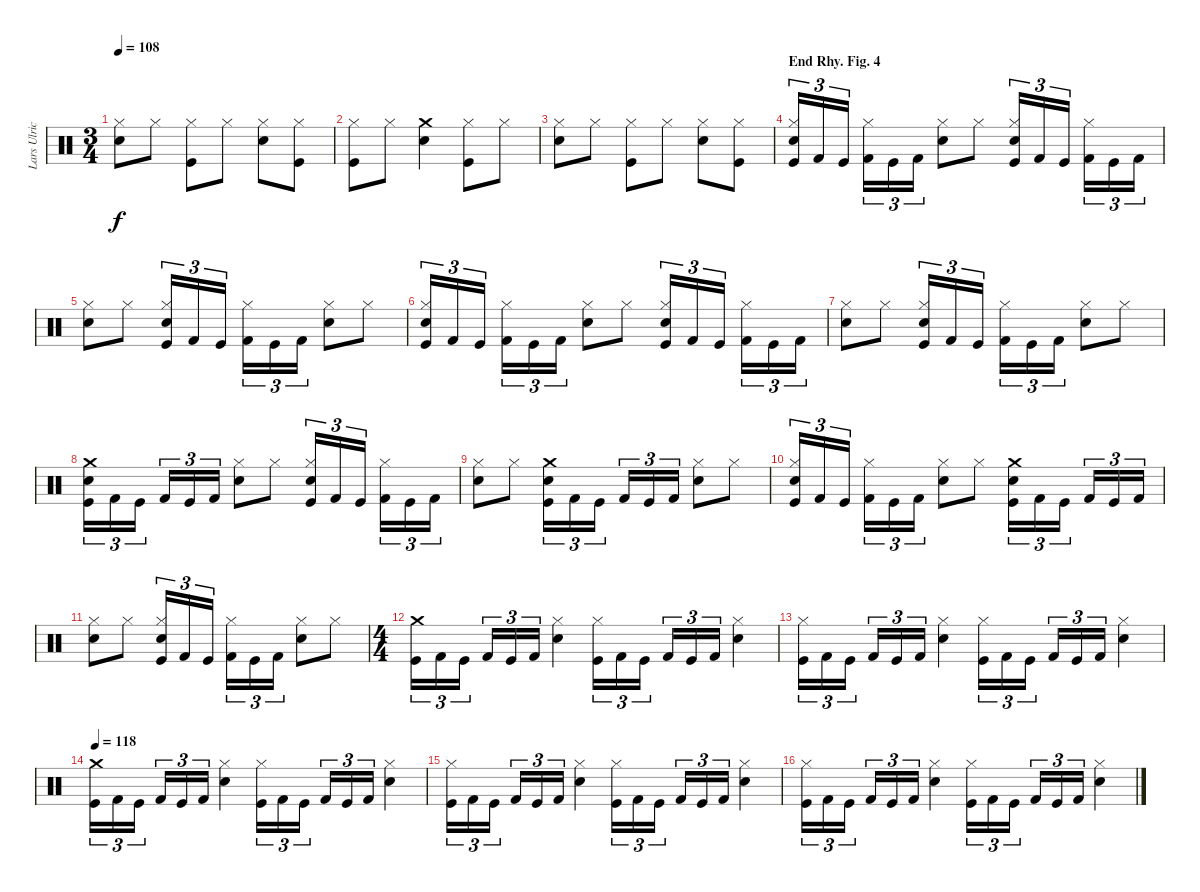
\track ("Lars Ulrich (Drums)" "Lars Ulric") {instrument percussion}
\staff {score}
\articulation defaults
\ts (3 4)
\tempo 108
\clef neutral
\ks c
("Snare (hit) 2" "Hi-Hat (closed)").8{dy f} "Hi-Hat (closed)".8 ("Hi-Hat (closed)" "Kick (hit)").8 "Hi-Hat (closed)".8 ("Snare (hit) 2" "Hi-Hat (closed)").8 ("Kick (hit)" "Hi-Hat (closed)").8 |
("Hi-Hat (closed)" "Kick (hit)").8 "Hi-Hat (closed)".8 ("Crash medium (hit)" "Snare (hit) 2").4 ("Hi-Hat (closed)" "Kick (hit)").8 "Hi-Hat (closed)".8 |
("Hi-Hat (closed)" "Snare (hit) 2").8 "Hi-Hat (closed)".8 ("Hi-Hat (closed)" "Kick (hit)").8 "Hi-Hat (closed)".8 ("Hi-Hat (closed)" "Snare (hit) 2").8 ("Kick (hit)" "Hi-Hat (closed)").8 |
\section ("" "End Rhy. Fig. 4")
("Hi-Hat (closed)" "Snare (hit) 2" "Kick (hit)").16{tu (3 2)} "Kick (hit) 2".16{tu (3 2)} "Kick (hit)".16{tu (3 2)} ("Hi-Hat (closed)" "Kick (hit) 2").16{tu (3 2)} "Kick (hit)".16{tu (3 2)} "Kick (hit) 2".16{tu (3 2)} ("Snare (hit) 2" "Hi-Hat (closed)").8 "Hi-Hat (closed)".8 ("Hi-Hat (closed)" "Snare (hit) 2" "Kick (hit)").16{tu (3 2)} "Kick (hit) 2".16{tu (3 2)} "Kick (hit)".16{tu (3 2)} ("Hi-Hat (closed)" "Kick (hit) 2").16{tu (3 2)} "Kick (hit)".16{tu (3 2)} "Kick (hit) 2".16{tu (3 2)} |
("Hi-Hat (closed)" "Snare (hit) 2").8 "Hi-Hat (closed)".8 ("Hi-Hat (closed)" "Snare (hit) 2" "Kick (hit)").16{tu (3 2)} "Kick (hit) 2".16{tu (3 2)} "Kick (hit)".16{tu (3 2)} ("Hi-Hat (closed)" "Kick (hit) 2").16{tu (3 2)} "Kick (hit)".16{tu (3 2)} "Kick (hit) 2".16{tu (3 2)} ("Snare (hit) 2" "Hi-Hat (closed)").8 "Hi-Hat (closed)".8 |
("Hi-Hat (closed)" "Snare (hit) 2" "Kick (hit)").16{tu (3 2)} "Kick (hit) 2".16{tu (3 2)} "Kick (hit)".16{tu (3 2)} ("Hi-Hat (closed)" "Kick (hit) 2").16{tu (3 2)} "Kick (hit)".16{tu (3 2)} "Kick (hit) 2".16{tu (3 2)} ("Snare (hit) 2" "Hi-Hat (closed)").8 "Hi-Hat (closed)".8 ("Hi-Hat (closed)" "Snare (hit) 2" "Kick (hit)").16{tu (3 2)} "Kick (hit) 2".16{tu (3 2)} "Kick (hit)".16{tu (3 2)} ("Hi-Hat (closed)" "Kick (hit) 2").16{tu (3 2)} "Kick (hit)".16{tu (3 2)} "Kick (hit) 2".16{tu (3 2)} |
("Hi-Hat (closed)" "Snare (hit) 2").8 "Hi-Hat (closed)".8 ("Hi-Hat (closed)" "Snare (hit) 2" "Kick (hit)").16{tu (3 2)} "Kick (hit) 2".16{tu (3 2)} "Kick (hit)".16{tu (3 2)} ("Hi-Hat (closed)" "Kick (hit) 2").16{tu (3 2)} "Kick (hit)".16{tu (3 2)} "Kick (hit) 2".16{tu (3 2)} ("Snare (hit) 2" "Hi-Hat (closed)").8 "Hi-Hat (closed)".8 |
("Crash medium (hit)" "Snare (hit) 2" "Kick (hit)").16{tu (3 2)} "Kick (hit) 2".16{tu (3 2)} "Kick (hit)".16{tu (3 2)} "Kick (hit) 2".16{tu (3 2)} "Kick (hit)".16{tu (3 2)} "Kick (hit) 2".16{tu (3 2)} ("Snare (hit) 2" "Hi-Hat (closed)").8 "Hi-Hat (closed)".8 ("Hi-Hat (closed)" "Snare (hit) 2" "Kick (hit)").16{tu (3 2)} "Kick (hit) 2".16{tu (3 2)} "Kick (hit)".16{tu (3 2)} ("Hi-Hat (closed)" "Kick (hit) 2").16{tu (3 2)} "Kick (hit)".16{tu (3 2)} "Kick (hit) 2".16{tu (3 2)} |
("Hi-Hat (closed)" "Snare (hit) 2").8 "Hi-Hat (closed)".8 ("Crash medium (hit)" "Snare (hit) 2" "Kick (hit)").16{tu (3 2)} "Kick (hit) 2".16{tu (3 2)} "Kick (hit)".16{tu (3 2)} "Kick (hit) 2".16{tu (3 2)} "Kick (hit)".16{tu (3 2)} "Kick (hit) 2".16{tu (3 2)} ("Snare (hit) 2" "Hi-Hat (closed)").8 "Hi-Hat (closed)".8 |
("Hi-Hat (closed)" "Snare (hit) 2" "Kick (hit)").16{tu (3 2)} "Kick (hit) 2".16{tu (3 2)} "Kick (hit)".16{tu (3 2)} ("Hi-Hat (closed)" "Kick (hit) 2").16{tu (3 2)} "Kick (hit)".16{tu (3 2)} "Kick (hit) 2".16{tu (3 2)} ("Snare (hit) 2" "Hi-Hat (closed)").8 "Hi-Hat (closed)".8 ("Crash medium (hit)" "Snare (hit) 2" "Kick (hit)").16{tu (3 2)} "Kick (hit) 2".16{tu (3 2)} "Kick (hit)".16{tu (3 2)} "Kick (hit) 2".16{tu (3 2)} "Kick (hit)".16{tu (3 2)} "Kick (hit) 2".16{tu (3 2)} |
("Hi-Hat (closed)" "Snare (hit) 2").8 "Hi-Hat (closed)".8 ("Hi-Hat (closed)" "Snare (hit) 2" "Kick (hit)").16{tu (3 2)} "Kick (hit) 2".16{tu (3 2)} "Kick (hit)".16{tu (3 2)} ("Hi-Hat (closed)" "Kick (hit) 2").16{tu (3 2)} "Kick (hit)".16{tu (3 2)} "Kick (hit) 2".16{tu (3 2)} ("Snare (hit) 2" "Hi-Hat (closed)").8 "Hi-Hat (closed)".8 |
\ts (4 4)
("Crash medium (hit)" "Kick (hit)").16{tu (3 2)} "Kick (hit) 2".16{tu (3 2)} "Kick (hit)".16{tu (3 2)} "Kick (hit) 2".16{tu (3 2)} "Kick (hit)".16{tu (3 2)} "Kick (hit) 2".16{tu (3 2)} ("Snare (hit) 2" "Hi-Hat (closed)").4 ("Hi-Hat (closed)" "Kick (hit)").16{tu (3 2)} "Kick (hit) 2".16{tu (3 2)} "Kick (hit)".16{tu (3 2)} "Kick (hit) 2".16{tu (3 2)} "Kick (hit)".16{tu (3 2)} "Kick (hit) 2".16{tu (3 2)} ("Snare (hit) 2" "Hi-Hat (closed)").4 |
("Hi-Hat (closed)" "Kick (hit)").16{tu (3 2)} "Kick (hit) 2".16{tu (3 2)} "Kick (hit)".16{tu (3 2)} "Kick (hit) 2".16{tu (3 2)} "Kick (hit)".16{tu (3 2)} "Kick (hit) 2".16{tu (3 2)} ("Snare (hit) 2" "Hi-Hat (closed)").4 ("Hi-Hat (closed)" "Kick (hit)").16{tu (3 2)} "Kick (hit) 2".16{tu (3 2)} "Kick (hit)".16{tu (3 2)} "Kick (hit) 2".16{tu (3 2)} "Kick (hit)".16{tu (3 2)} "Kick (hit) 2".16{tu (3 2)} ("Snare (hit) 2" "Hi-Hat (closed)").4 |
\tempo 118
("Crash medium (hit)" "Kick (hit)").16{tu (3 2)} "Kick (hit) 2".16{tu (3 2)} "Kick (hit)".16{tu (3 2)} "Kick (hit) 2".16{tu (3 2)} "Kick (hit)".16{tu (3 2)} "Kick (hit) 2".16{tu (3 2)} ("Snare (hit) 2" "Hi-Hat (closed)").4 ("Hi-Hat (closed)" "Kick (hit)").16{tu (3 2)} "Kick (hit) 2".16{tu (3 2)} "Kick (hit)".16{tu (3 2)} "Kick (hit) 2".16{tu (3 2)} "Kick (hit)".16{tu (3 2)} "Kick (hit) 2".16{tu (3 2)} ("Snare (hit) 2" "Hi-Hat (closed)").4 |
("Hi-Hat (closed)" "Kick (hit)").16{tu (3 2)} "Kick (hit) 2".16{tu (3 2)} "Kick (hit)".16{tu (3 2)} "Kick (hit) 2".16{tu (3 2)} "Kick (hit)".16{tu (3 2)} "Kick (hit) 2".16{tu (3 2)} ("Snare (hit) 2" "Hi-Hat (closed)").4 ("Hi-Hat (closed)" "Kick (hit)").16{tu (3 2)} "Kick (hit) 2".16{tu (3 2)} "Kick (hit)".16{tu (3 2)} "Kick (hit) 2".16{tu (3 2)} "Kick (hit)".16{tu (3 2)} "Kick (hit) 2".16{tu (3 2)} ("Snare (hit) 2" "Hi-Hat (closed)").4 |
("Hi-Hat (closed)" "Kick (hit)").16{tu (3 2)} "Kick (hit) 2".16{tu (3 2)} "Kick (hit)".16{tu (3 2)} "Kick (hit) 2".16{tu (3 2)} "Kick (hit)".16{tu (3 2)} "Kick (hit) 2".16{tu (3 2)} ("Snare (hit) 2" "Hi-Hat (closed)").4 ("Hi-Hat (closed)" "Kick (hit)").16{tu (3 2)} "Kick (hit) 2".16{tu (3 2)} "Kick (hit)".16{tu (3 2)} "Kick (hit) 2".16{tu (3 2)} "Kick (hit)".16{tu (3 2)} "Kick (hit) 2".16{tu (3 2)} ("Snare (hit) 2" "Hi-Hat (closed)").4
